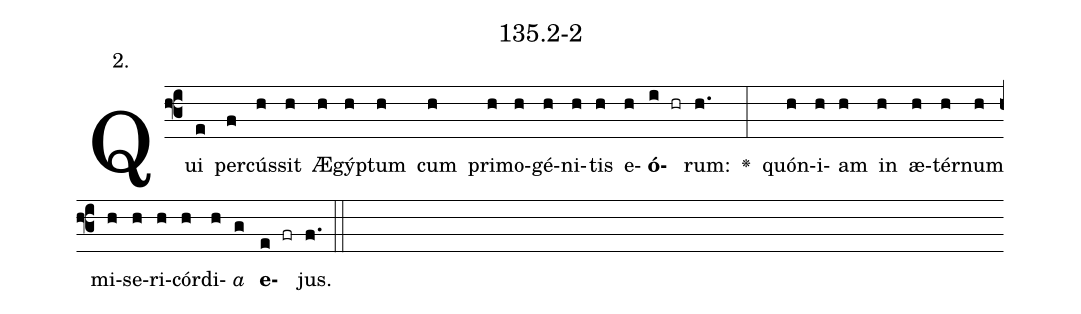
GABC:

name: 135.2-2;
annotation: 2.;
%%
(f3)Qui(e) per(f)cús(h)sit(h) Æ(h)gýp(h)tum(h) cum(h) pri(h)mo(h)gé(h)ni(h)tis(h) e(h)<b>ó</b>(i hr)rum:(h.) <v>\greheightstar</v>(:) quón(h)i(h)am(h) in(h) æ(h)tér(h)num(h) mi(h)se(h)ri(h)cór(h)di(h)<i>a</i>(g) <b>e</b>(e fr)jus.(f.) (::)


%E(h) u(h) o(h) u(g) a(e) e.(f.) (::)
